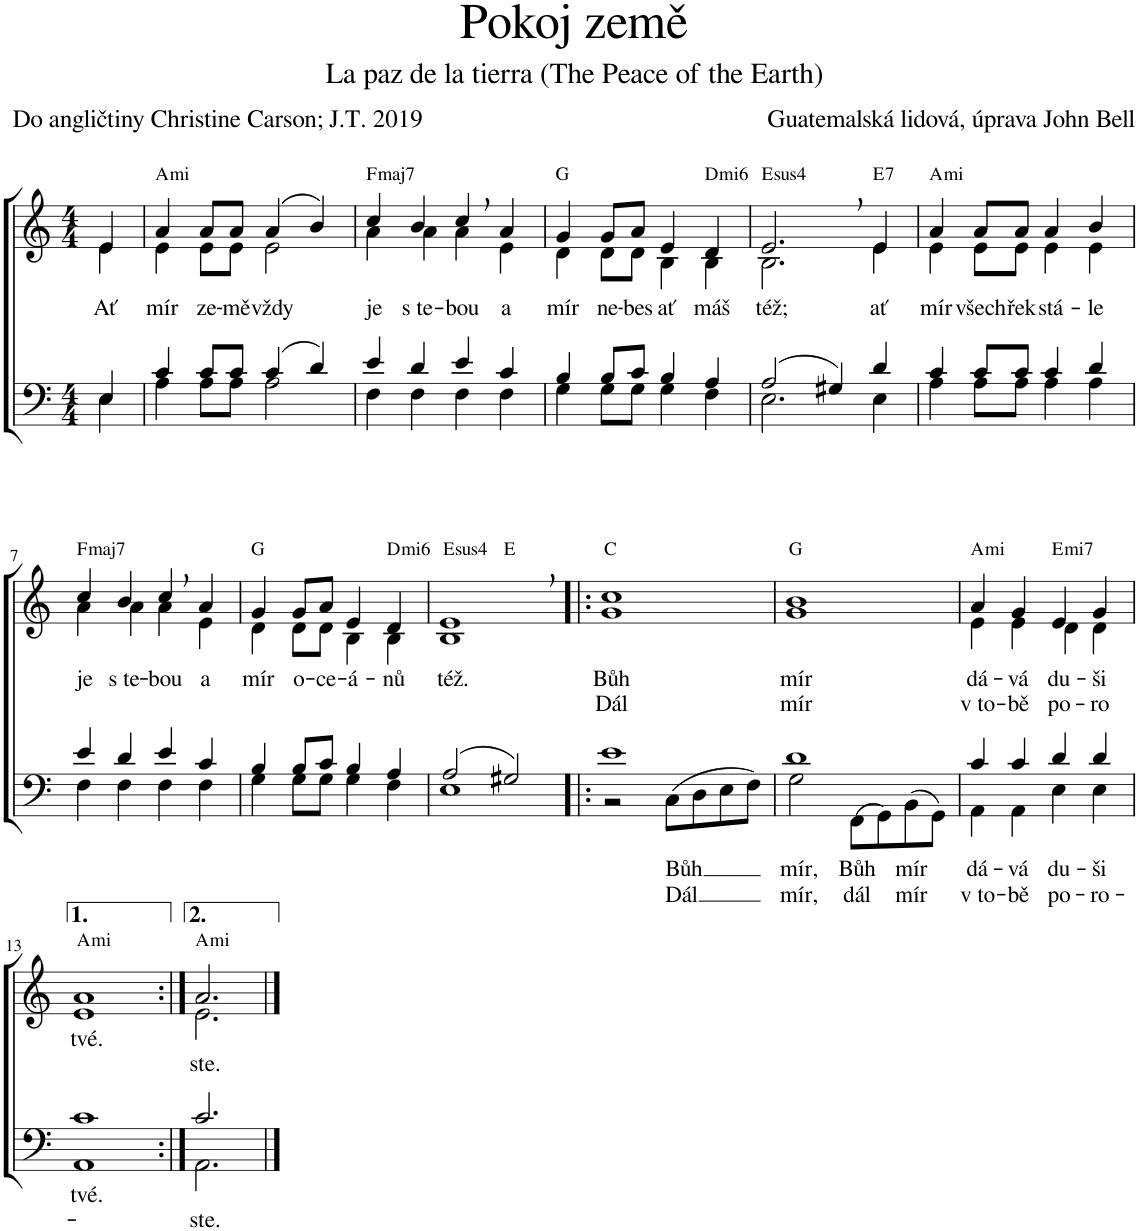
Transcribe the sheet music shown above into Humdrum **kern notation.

**kern	**text	**text	**kern	**text	**text	**harte
*part2	*part2	*part2	*part1	*part1	*part1	*part1
*staff2	*staff2	*staff2	*staff1	*staff1	*staff1	*
*I"Men	*	*	*I"Women	*	*	*
*clefF4	*	*	*clefG2	*	*	*
*k[]	*	*	*k[]	*	*	*
*M4/4	*	*	*M4/4	*	*	*
=1	=1	=1	=1	=1	=1	=1
*^	*	*	*	*	*	*
!	!	!	!	!	!LO:LY:b	!	!
*	*	*	*	*^	*	*	*
4E/	4E\	.	.	4e/	4e\	Ať	.	.
=2	=2	=2	=2	=2	=2	=2	=2	=2
!	!	!	!	!	!	!LO:LY:b	!	!LO:H:kt=mi
4c/	4A\	.	.	4a/	4e\	mír	.	A:min
!	!	!	!	!	!	!LO:LY:b	!	!
8c/L	8A\L	.	.	8a/L	8e\L	ze-	.	.
!	!	!	!	!	!	!LO:LY:b	!	!
8c/J	8A\J	.	.	8a/J	8e\J	-mě	.	.
!	!	!	!	!	!	!LO:LY:b	!	!
(4c/	2A\	.	.	(4a/	2e\	vždy	.	.
4d/)	.	.	.	4b/)	.	.	.	.
=3	=3	=3	=3	=3	=3	=3	=3	=3
!	!	!	!	!	!	!LO:LY:b	!	!LO:H:kt=maj7
4e/	4F\	.	.	4cc/	4a\	je	.	F:maj7
!	!	!	!	!	!	!LO:LY:b	!	!
4d/	4F\	.	.	4b/	4a\	s te-	.	.
!	!	!	!	!	!	!LO:LY:b	!	!
4e/	4F\	.	.	4cc,/	4a\	-bou	.	.
!	!	!	!	!	!	!LO:LY:b	!	!
4c/	4F\	.	.	4a/	4e\	a	.	.
=4	=4	=4	=4	=4	=4	=4	=4	=4
!	!	!	!	!	!	!LO:LY:b	!	!
4B/	4G\	.	.	4g/	4d\	mír	.	G:maj
!	!	!	!	!	!	!LO:LY:b	!	!
8B/L	8G\L	.	.	8g/L	8d\L	ne-	.	.
!	!	!	!	!	!	!LO:LY:b	!	!
8c/J	8G\J	.	.	8a/J	8d\J	-bes	.	.
!	!	!	!	!	!	!LO:LY:b	!	!
4B/	4G\	.	.	4e/	4B\	ať	.	.
!	!	!	!	!	!	!LO:LY:b	!	!LO:H:kt=mi6
4A/	4F\	.	.	4d/	4B\	máš	.	D:min6
=5	=5	=5	=5	=5	=5	=5	=5	=5
!	!	!	!	!	!	!LO:LY:b	!	!LO:H:kt=4
(2A/	2.E\	.	.	2.e,/	2.B\	též;	.	E:sus4
4G#X/)	.	.	.	.	.	.	.	.
!	!	!	!	!	!	!LO:LY:b	!	!LO:H:kt=7
4d/	4E\	.	.	4e/	4e\	ať	.	E:7
=6	=6	=6	=6	=6	=6	=6	=6	=6
!	!	!	!	!	!	!LO:LY:b	!	!LO:H:kt=mi
4c/	4A\	.	.	4a/	4e\	mír	.	A:min
!	!	!	!	!	!	!LO:LY:b	!	!
8c/L	8A\L	.	.	8a/L	8e\L	všech	.	.
!	!	!	!	!	!	!LO:LY:b	!	!
8c/J	8A\J	.	.	8a/J	8e\J	řek	.	.
!	!	!	!	!	!	!LO:LY:b	!	!
4c/	4A\	.	.	4a/	4e\	stá-	.	.
!	!	!	!	!	!	!LO:LY:b	!	!
4d/	4A\	.	.	4b/	4e\	-le	.	.
!!LO:LB:g=z	!!
=7	=7	=7	=7	=7	=7	=7	=7	=7
!	!	!	!	!	!	!LO:LY:b	!	!LO:H:kt=maj7
4e/	4F\	.	.	4cc/	4a\	je	.	F:maj7
!	!	!	!	!	!	!LO:LY:b	!	!
4d/	4F\	.	.	4b/	4a\	s te-	.	.
!	!	!	!	!	!	!LO:LY:b	!	!
4e/	4F\	.	.	4cc,/	4a\	-bou	.	.
!	!	!	!	!	!	!LO:LY:b	!	!
4c/	4F\	.	.	4a/	4e\	a	.	.
=8	=8	=8	=8	=8	=8	=8	=8	=8
!	!	!	!	!	!	!LO:LY:b	!	!
4B/	4G\	.	.	4g/	4d\	mír	.	G:maj
!	!	!	!	!	!	!LO:LY:b	!	!
8B/L	8G\L	.	.	8g/L	8d\L	o-	.	.
!	!	!	!	!	!	!LO:LY:b	!	!
8c/J	8G\J	.	.	8a/J	8d\J	-ce-	.	.
!	!	!	!	!	!	!LO:LY:b	!	!
4B/	4G\	.	.	4e/	4B\	-á-	.	.
!	!	!	!	!	!	!LO:LY:b	!	!LO:H:kt=mi6
4A/	4F\	.	.	4d/	4B\	-nů	.	D:min6
=9	=9	=9	=9	=9	=9	=9	=9	=9
!	!	!	!	!	!	!LO:LY:b	!	!LO:H:kt=4
*	*	*	*	*	*^	*	*	*
(2A/	1E	.	.	1e,	1B	2ryy	též.	.	E:sus4
2G#X/)	.	.	.	.	.	2ryy	.	.	E:maj
=10!|:	=10!|:	=10!|:	=10!|:	=10!|:	=10!|:	=10!|:	=10!|:	=10!|:	=10!|:
!	!	!	!	!	!	!	!LO:LY:b	!LO:LY:b	!
*	*	*	*	*	*v	*v	*	*	*
1e	2r	.	.	1cc	1gn	Bůh	Dál	C:maj
!	!	!LO:LY:b	!LO:LY:b	!	!	!	!	!
.	(>8C\L	Bůh	Dál	.	.	.	.	.
.	8D\	.	.	.	.	.	.	.
.	8E\	.	.	.	.	.	.	.
.	8F\J)	.	.	.	.	.	.	.
=11	=11	=11	=11	=11	=11	=11	=11	=11
!	!	!LO:LY:b	!LO:LY:b	!	!	!LO:LY:b	!LO:LY:b	!
1d	2G\	mír,	mír,	1b	1g	mír	mír	G:maj
!	!	!LO:LY:b	!LO:LY:b	!	!	!	!	!
.	(>8FF\L	Bůh	dál	.	.	.	.	.
.	8GG\)	.	.	.	.	.	.	.
!	!	!LO:LY:b	!LO:LY:b	!	!	!	!	!
.	(>8BB\	mír	mír	.	.	.	.	.
.	8GG\J)	.	.	.	.	.	.	.
=12	=12	=12	=12	=12	=12	=12	=12	=12
!	!	!LO:LY:b	!LO:LY:b	!	!	!LO:LY:b	!LO:LY:b	!LO:H:kt=mi
4c/	4AA\	dá-	v to-	4a/	4e\	dá-	v to-	A:min
!	!	!LO:LY:b	!LO:LY:b	!	!	!LO:LY:b	!LO:LY:b	!
4c/	4AA\	-vá	-bě	4g/	4e\	-vá	-bě	.
!	!	!LO:LY:b	!LO:LY:b	!	!	!LO:LY:b	!LO:LY:b	!LO:H:kt=mi7
4d/	4E\	du-	po-	4e/	4d\	du-	po-	E:min7
!	!	!LO:LY:b	!LO:LY:b	!	!	!LO:LY:b	!LO:LY:b	!
4d/	4E\	-ši	-ro-	4g/	4d\	-ši	-ro	.
!!LO:LB:g=z	!!
=13	=13	=13	=13	=13	=13	=13	=13	=13
!	!	!LO:LY:b	!LO:LY:b	!	!	!LO:LY:b	!	!LO:H:kt=mi
1c	1AA	tvé.	-.	1a	1e	tvé.	.	A:min
=14:|!	=14:|!	=14:|!	=14:|!	=14:|!	=14:|!	=14:|!	=14:|!	=14:|!
!	!	!	!LO:LY:b	!	!	!	!LO:LY:b	!LO:H:kt=mi
2.c/	2.AA\	.	ste.	2.a/	2.e\	.	ste.	A:min
*v	*v	*	*	*	*	*	*	*
*	*	*	*v	*v	*	*	*
==	==	==	==	==	==	==
*-	*-	*-	*-	*-	*-	*-
